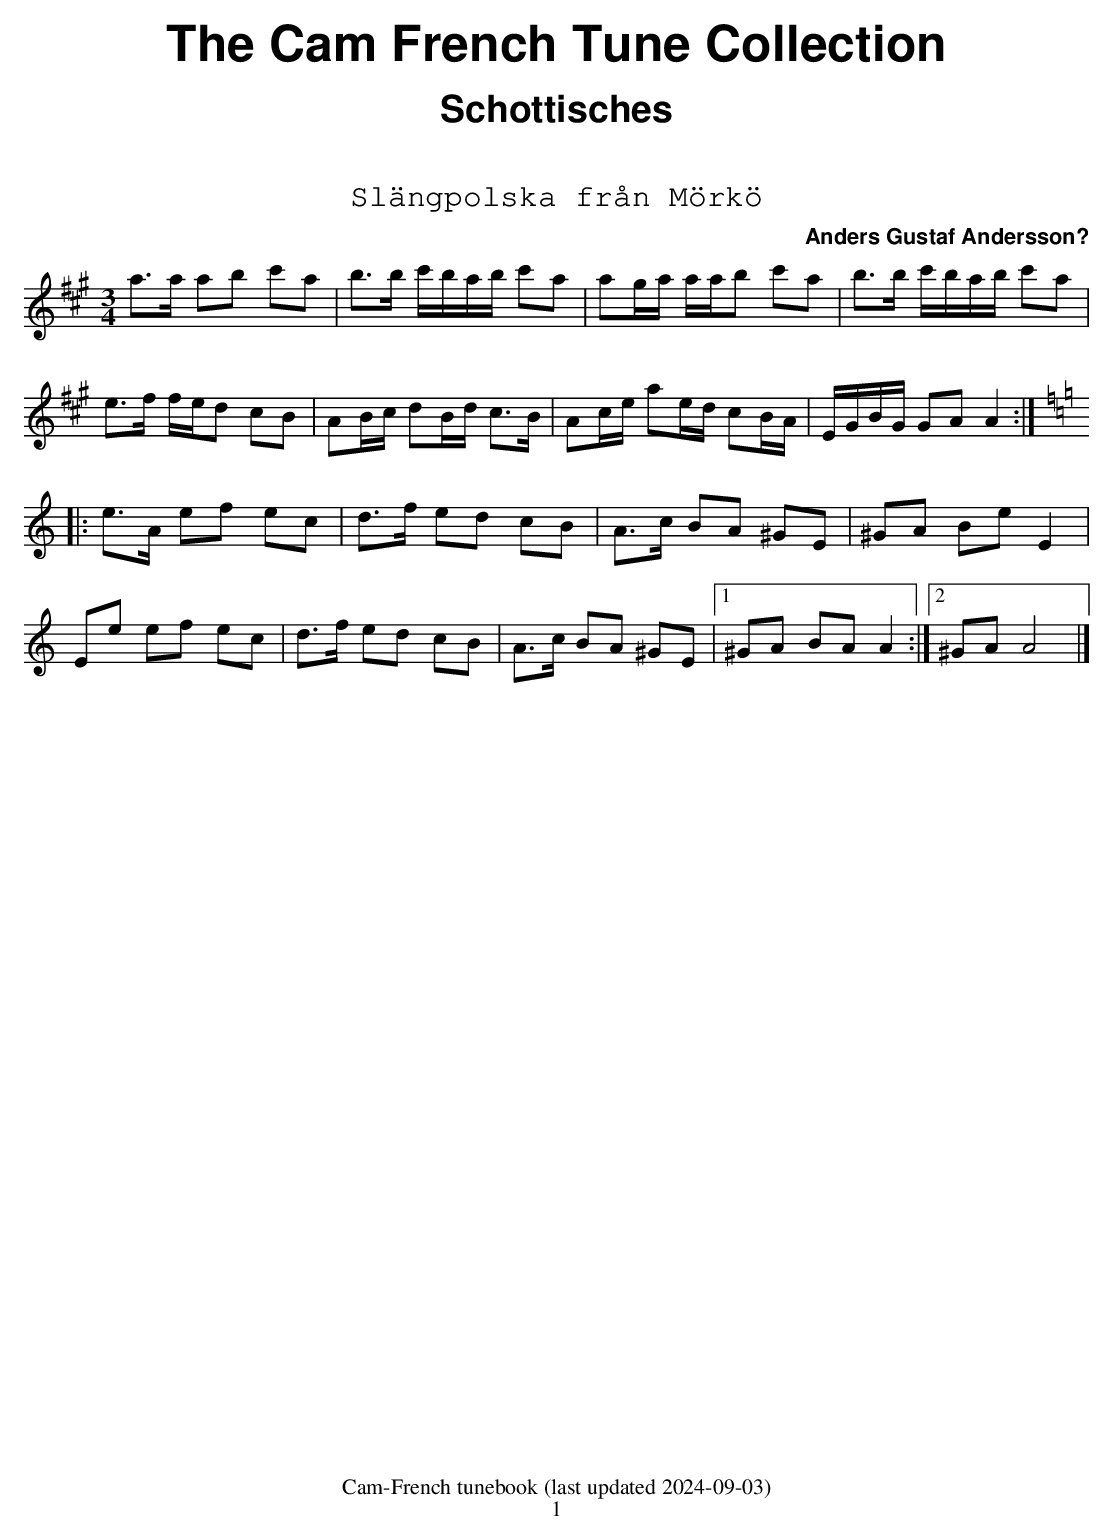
X:1
T:Slängpolska från Mörkö
C:Anders Gustaf Andersson?
K:A
M:3/4
L:1/8
Q: 1/4=107
a>a ab c'a | b>b c'/b/a/b/ c'a | ag/a/ a/a/b c'a | b>b c'/b/a/b/ c'a |
e3/2f/ f/e/d cB | AB/c/ dB/d/ c>B | Ac/e/ ae/d/ cB/A/ | E/G/B/G/ GA A2 :|
[K:Am]|: e>A ef ec | d>f ed cB | A>c BA ^GE | ^GA Be E2 |
Ee ef ec | d>f ed cB | A>c BA ^GE | [1^GA BA A2:|[2^GA A4 |]
